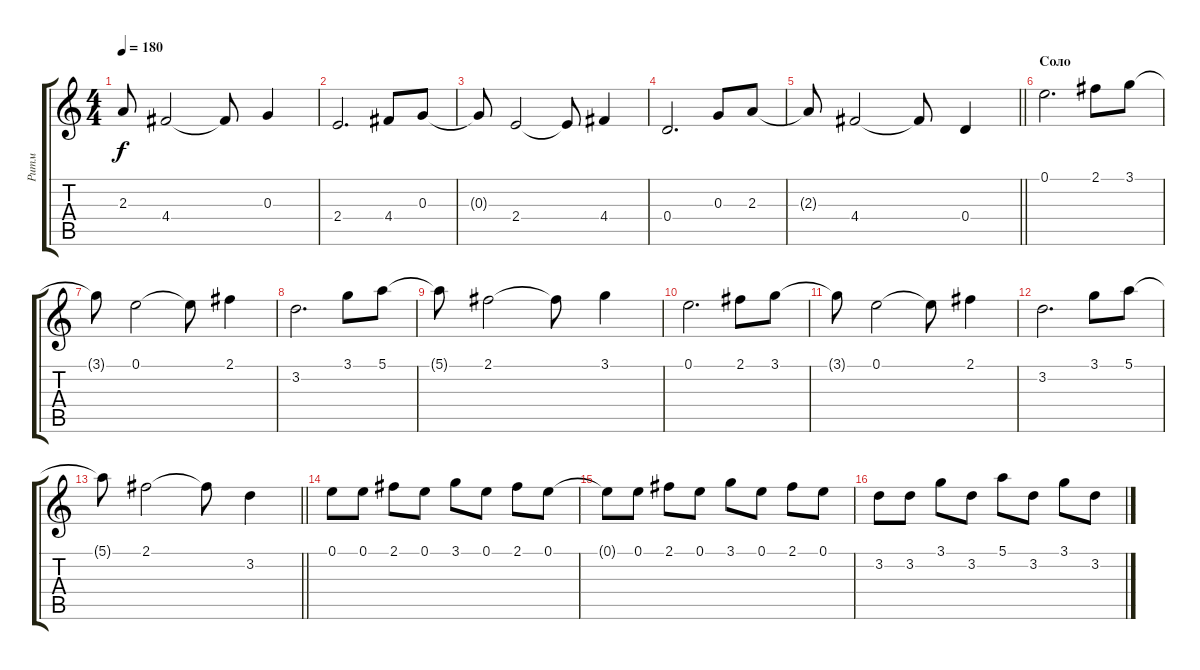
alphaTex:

\track ("Ритм" "Ритм") {instrument distortionguitar}
\staff {score tabs}
\tuning (E4 B3 G3 D3 A2 E2) {hide}
\ts (4 4)
\tempo 180
\clef g2
\ks c
2.3{t}.8{dy f} 4.4.2 4.4{t}.8 0.3.4 |
2.4.2{d} 4.4.8 0.3.8 |
0.3{t}.8 2.4.2 2.4{t}.8 4.4.4 |
0.4.2{d} 0.3.8 2.3.8 |
\barLineRight lightlight
2.3{t}.8 4.4.2 4.4{t}.8 0.4.4 |
\section ("" "Соло")
0.1.2{d} 2.1.8 3.1.8 |
3.1{t}.8 0.1.2 0.1{t}.8 2.1.4 |
3.2.2{d} 3.1.8 5.1.8 |
5.1{t}.8 2.1.2 2.1{t}.8 3.1.4 |
0.1.2{d} 2.1.8 3.1.8 |
3.1{t}.8 0.1.2 0.1{t}.8 2.1.4 |
3.2.2{d} 3.1.8 5.1.8 |
\barLineRight lightlight
5.1{t}.8 2.1.2 2.1{t}.8 3.2.4 |
0.1.8 0.1.8 2.1.8 0.1.8 3.1.8 0.1.8 2.1.8 0.1.8 |
0.1{t}.8 0.1.8 2.1.8 0.1.8 3.1.8 0.1.8 2.1.8 0.1.8 |
3.2.8 3.2.8 3.1.8 3.2.8 5.1.8 3.2.8 3.1.8 3.2.8
